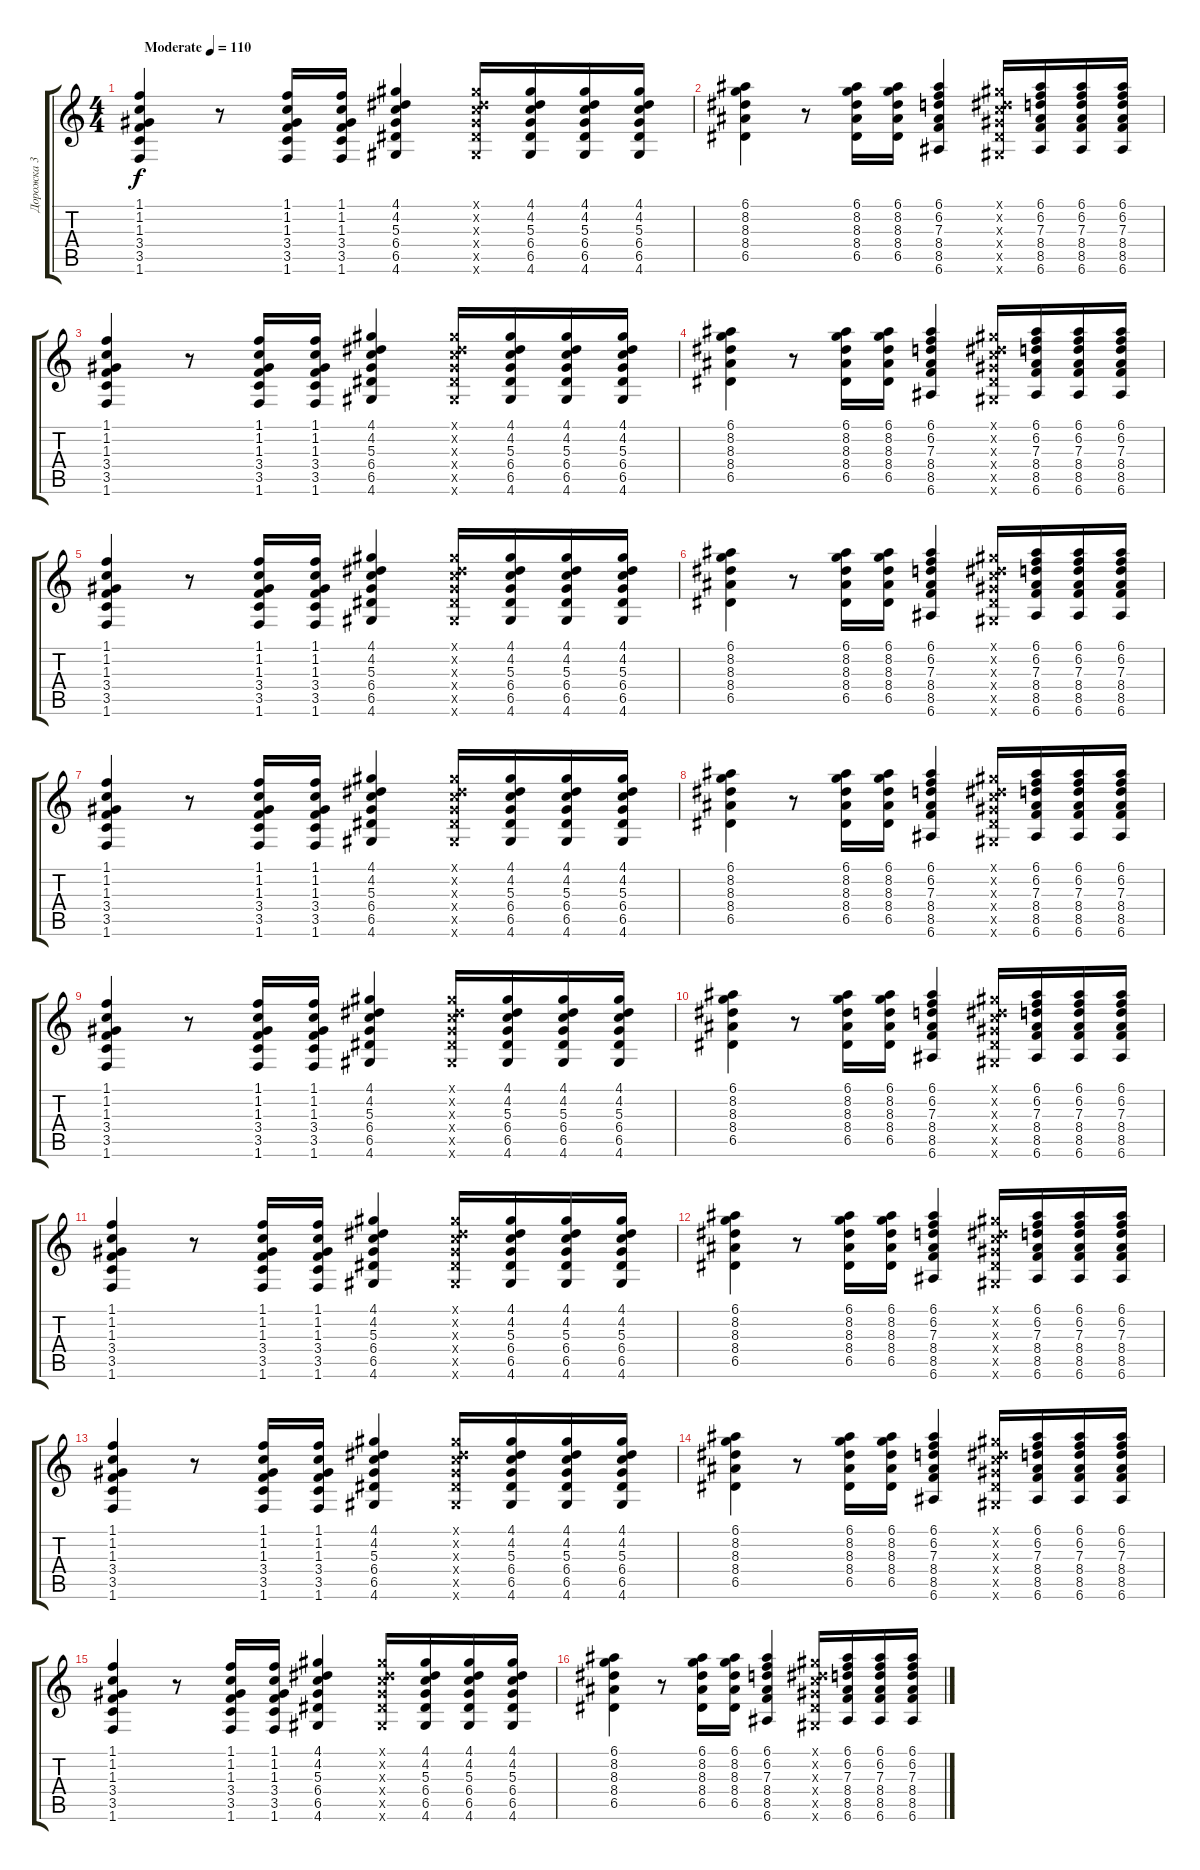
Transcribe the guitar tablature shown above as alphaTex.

\track ("Дорожка 3" "Дорожка 3") {instrument acousticguitarsteel}
\staff {score tabs}
\tuning (E4 B3 G3 D3 A2 E2) {hide}
\ts (4 4)
\tempo (110 "Moderate")
\clef g2
\ks c
(1.1 1.2 1.3 3.4 3.5 1.6).4{dy f instrument acousticguitarsteel} r.8 (1.1 1.2 1.3 3.4 3.5 1.6).16 (1.1 1.2 1.3 3.4 3.5 1.6).16 (4.1 4.2 5.3 6.4 6.5 4.6).4 (4.1{x} 4.2{x} 5.3{x} 6.4{x} 6.5{x} 4.6{x}).16 (4.1 4.2 5.3 6.4 6.5 4.6).16 (4.1 4.2 5.3 6.4 6.5 4.6).16 (4.1 4.2 5.3 6.4 6.5 4.6).16 |
(6.1 8.2 8.3 8.4 6.5).4 r.8 (6.1 8.2 8.3 8.4 6.5).16 (6.1 8.2 8.3 8.4 6.5).16 (6.1 6.2 7.3 8.4 8.5 6.6).4 (4.1{x} 4.2{x} 5.3{x} 6.4{x} 6.5{x} 4.6{x}).16 (6.1 6.2 7.3 8.4 8.5 6.6).16 (6.1 6.2 7.3 8.4 8.5 6.6).16 (6.1 6.2 7.3 8.4 8.5 6.6).16 |
(1.1 1.2 1.3 3.4 3.5 1.6).4 r.8 (1.1 1.2 1.3 3.4 3.5 1.6).16 (1.1 1.2 1.3 3.4 3.5 1.6).16 (4.1 4.2 5.3 6.4 6.5 4.6).4 (4.1{x} 4.2{x} 5.3{x} 6.4{x} 6.5{x} 4.6{x}).16 (4.1 4.2 5.3 6.4 6.5 4.6).16 (4.1 4.2 5.3 6.4 6.5 4.6).16 (4.1 4.2 5.3 6.4 6.5 4.6).16 |
(6.1 8.2 8.3 8.4 6.5).4 r.8 (6.1 8.2 8.3 8.4 6.5).16 (6.1 8.2 8.3 8.4 6.5).16 (6.1 6.2 7.3 8.4 8.5 6.6).4 (4.1{x} 4.2{x} 5.3{x} 6.4{x} 6.5{x} 4.6{x}).16 (6.1 6.2 7.3 8.4 8.5 6.6).16 (6.1 6.2 7.3 8.4 8.5 6.6).16 (6.1 6.2 7.3 8.4 8.5 6.6).16 |
(1.1 1.2 1.3 3.4 3.5 1.6).4 r.8 (1.1 1.2 1.3 3.4 3.5 1.6).16 (1.1 1.2 1.3 3.4 3.5 1.6).16 (4.1 4.2 5.3 6.4 6.5 4.6).4 (4.1{x} 4.2{x} 5.3{x} 6.4{x} 6.5{x} 4.6{x}).16 (4.1 4.2 5.3 6.4 6.5 4.6).16 (4.1 4.2 5.3 6.4 6.5 4.6).16 (4.1 4.2 5.3 6.4 6.5 4.6).16 |
(6.1 8.2 8.3 8.4 6.5).4 r.8 (6.1 8.2 8.3 8.4 6.5).16 (6.1 8.2 8.3 8.4 6.5).16 (6.1 6.2 7.3 8.4 8.5 6.6).4 (4.1{x} 4.2{x} 5.3{x} 6.4{x} 6.5{x} 4.6{x}).16 (6.1 6.2 7.3 8.4 8.5 6.6).16 (6.1 6.2 7.3 8.4 8.5 6.6).16 (6.1 6.2 7.3 8.4 8.5 6.6).16 |
(1.1 1.2 1.3 3.4 3.5 1.6).4 r.8 (1.1 1.2 1.3 3.4 3.5 1.6).16 (1.1 1.2 1.3 3.4 3.5 1.6).16 (4.1 4.2 5.3 6.4 6.5 4.6).4 (4.1{x} 4.2{x} 5.3{x} 6.4{x} 6.5{x} 4.6{x}).16 (4.1 4.2 5.3 6.4 6.5 4.6).16 (4.1 4.2 5.3 6.4 6.5 4.6).16 (4.1 4.2 5.3 6.4 6.5 4.6).16 |
(6.1 8.2 8.3 8.4 6.5).4 r.8 (6.1 8.2 8.3 8.4 6.5).16 (6.1 8.2 8.3 8.4 6.5).16 (6.1 6.2 7.3 8.4 8.5 6.6).4 (4.1{x} 4.2{x} 5.3{x} 6.4{x} 6.5{x} 4.6{x}).16 (6.1 6.2 7.3 8.4 8.5 6.6).16 (6.1 6.2 7.3 8.4 8.5 6.6).16 (6.1 6.2 7.3 8.4 8.5 6.6).16 |
(1.1 1.2 1.3 3.4 3.5 1.6).4 r.8 (1.1 1.2 1.3 3.4 3.5 1.6).16 (1.1 1.2 1.3 3.4 3.5 1.6).16 (4.1 4.2 5.3 6.4 6.5 4.6).4 (4.1{x} 4.2{x} 5.3{x} 6.4{x} 6.5{x} 4.6{x}).16 (4.1 4.2 5.3 6.4 6.5 4.6).16 (4.1 4.2 5.3 6.4 6.5 4.6).16 (4.1 4.2 5.3 6.4 6.5 4.6).16 |
(6.1 8.2 8.3 8.4 6.5).4 r.8 (6.1 8.2 8.3 8.4 6.5).16 (6.1 8.2 8.3 8.4 6.5).16 (6.1 6.2 7.3 8.4 8.5 6.6).4 (4.1{x} 4.2{x} 5.3{x} 6.4{x} 6.5{x} 4.6{x}).16 (6.1 6.2 7.3 8.4 8.5 6.6).16 (6.1 6.2 7.3 8.4 8.5 6.6).16 (6.1 6.2 7.3 8.4 8.5 6.6).16 |
(1.1 1.2 1.3 3.4 3.5 1.6).4 r.8 (1.1 1.2 1.3 3.4 3.5 1.6).16 (1.1 1.2 1.3 3.4 3.5 1.6).16 (4.1 4.2 5.3 6.4 6.5 4.6).4 (4.1{x} 4.2{x} 5.3{x} 6.4{x} 6.5{x} 4.6{x}).16 (4.1 4.2 5.3 6.4 6.5 4.6).16 (4.1 4.2 5.3 6.4 6.5 4.6).16 (4.1 4.2 5.3 6.4 6.5 4.6).16 |
(6.1 8.2 8.3 8.4 6.5).4 r.8 (6.1 8.2 8.3 8.4 6.5).16 (6.1 8.2 8.3 8.4 6.5).16 (6.1 6.2 7.3 8.4 8.5 6.6).4 (4.1{x} 4.2{x} 5.3{x} 6.4{x} 6.5{x} 4.6{x}).16 (6.1 6.2 7.3 8.4 8.5 6.6).16 (6.1 6.2 7.3 8.4 8.5 6.6).16 (6.1 6.2 7.3 8.4 8.5 6.6).16 |
(1.1 1.2 1.3 3.4 3.5 1.6).4 r.8 (1.1 1.2 1.3 3.4 3.5 1.6).16 (1.1 1.2 1.3 3.4 3.5 1.6).16 (4.1 4.2 5.3 6.4 6.5 4.6).4 (4.1{x} 4.2{x} 5.3{x} 6.4{x} 6.5{x} 4.6{x}).16 (4.1 4.2 5.3 6.4 6.5 4.6).16 (4.1 4.2 5.3 6.4 6.5 4.6).16 (4.1 4.2 5.3 6.4 6.5 4.6).16 |
(6.1 8.2 8.3 8.4 6.5).4 r.8 (6.1 8.2 8.3 8.4 6.5).16 (6.1 8.2 8.3 8.4 6.5).16 (6.1 6.2 7.3 8.4 8.5 6.6).4 (4.1{x} 4.2{x} 5.3{x} 6.4{x} 6.5{x} 4.6{x}).16 (6.1 6.2 7.3 8.4 8.5 6.6).16 (6.1 6.2 7.3 8.4 8.5 6.6).16 (6.1 6.2 7.3 8.4 8.5 6.6).16 |
(1.1 1.2 1.3 3.4 3.5 1.6).4 r.8 (1.1 1.2 1.3 3.4 3.5 1.6).16 (1.1 1.2 1.3 3.4 3.5 1.6).16 (4.1 4.2 5.3 6.4 6.5 4.6).4 (4.1{x} 4.2{x} 5.3{x} 6.4{x} 6.5{x} 4.6{x}).16 (4.1 4.2 5.3 6.4 6.5 4.6).16 (4.1 4.2 5.3 6.4 6.5 4.6).16 (4.1 4.2 5.3 6.4 6.5 4.6).16 |
(6.1 8.2 8.3 8.4 6.5).4 r.8 (6.1 8.2 8.3 8.4 6.5).16 (6.1 8.2 8.3 8.4 6.5).16 (6.1 6.2 7.3 8.4 8.5 6.6).4 (4.1{x} 4.2{x} 5.3{x} 6.4{x} 6.5{x} 4.6{x}).16 (6.1 6.2 7.3 8.4 8.5 6.6).16 (6.1 6.2 7.3 8.4 8.5 6.6).16 (6.1 6.2 7.3 8.4 8.5 6.6).16
